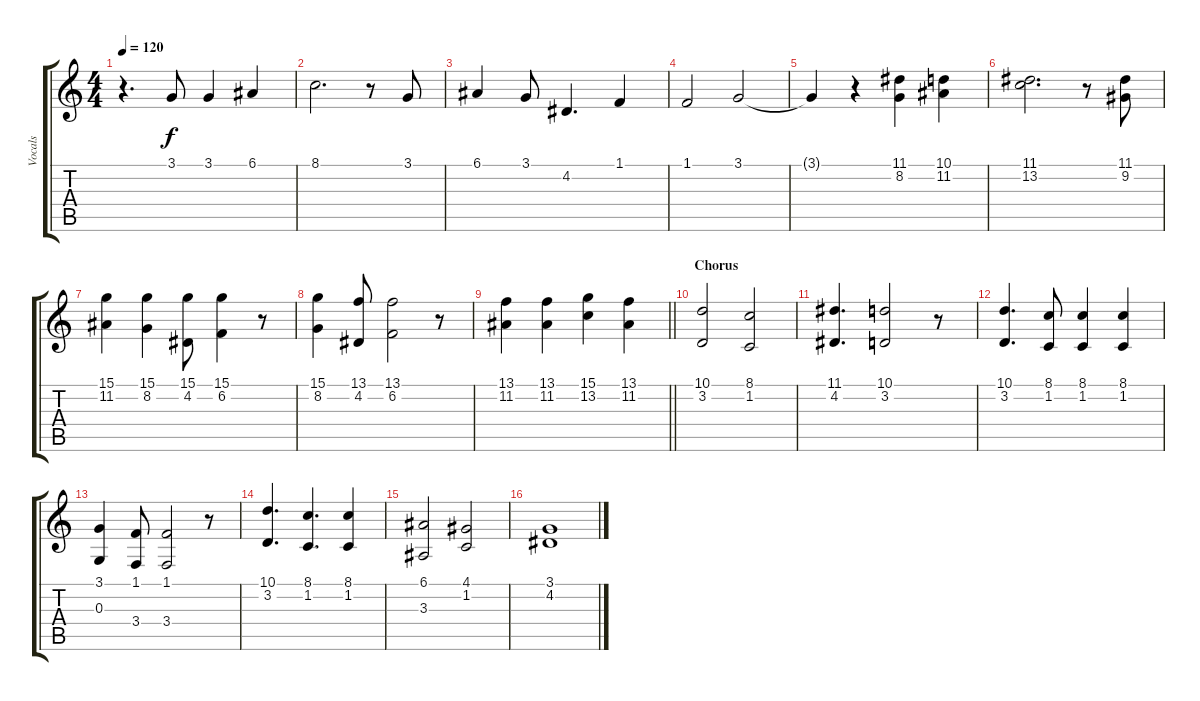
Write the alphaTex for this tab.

\track ("Vocals" "Vocals") {instrument flute}
\staff {score tabs}
\tuning (E4 B3 G3 D3 A2 E2) {hide}
\ts (4 4)
\tempo 120
\clef g2
\ks c
r.4{d dy f} 3.1.8 3.1.4 6.1.4 |
8.1.2{d} r.8 3.1.8 |
6.1.4 3.1.8 4.2.4{d} 1.1.4 |
1.1.2 3.1.2 |
3.1{t}.4 r.4 (11.1 8.2).4 (10.1 11.2).4 |
(11.1 13.2).2{d} r.8 (11.1 9.2).8 |
(15.1 11.2).4 (15.1 8.2).4 (15.1 4.2).8 (15.1 6.2).4 r.8 |
(15.1 8.2).4 (13.1 4.2).8 (13.1 6.2).2 r.8 |
\barLineRight lightlight
(13.1 11.2).4 (13.1 11.2).4 (15.1 13.2).4 (13.1 11.2).4 |
\section ("" "Chorus")
(10.1 3.2).2 (8.1 1.2).2 |
(11.1 4.2).4{d} (10.1 3.2).2 r.8 |
(10.1 3.2).4{d} (8.1 1.2).8 (8.1 1.2).4 (8.1 1.2).4 |
(3.1 0.3).4 (1.1 3.4).8 (1.1 3.4).2 r.8 |
(10.1 3.2).4{d} (8.1 1.2).4{d} (8.1 1.2).4 |
(6.1 3.3).2 (4.1 1.2).2 |
(3.1 4.2).1
